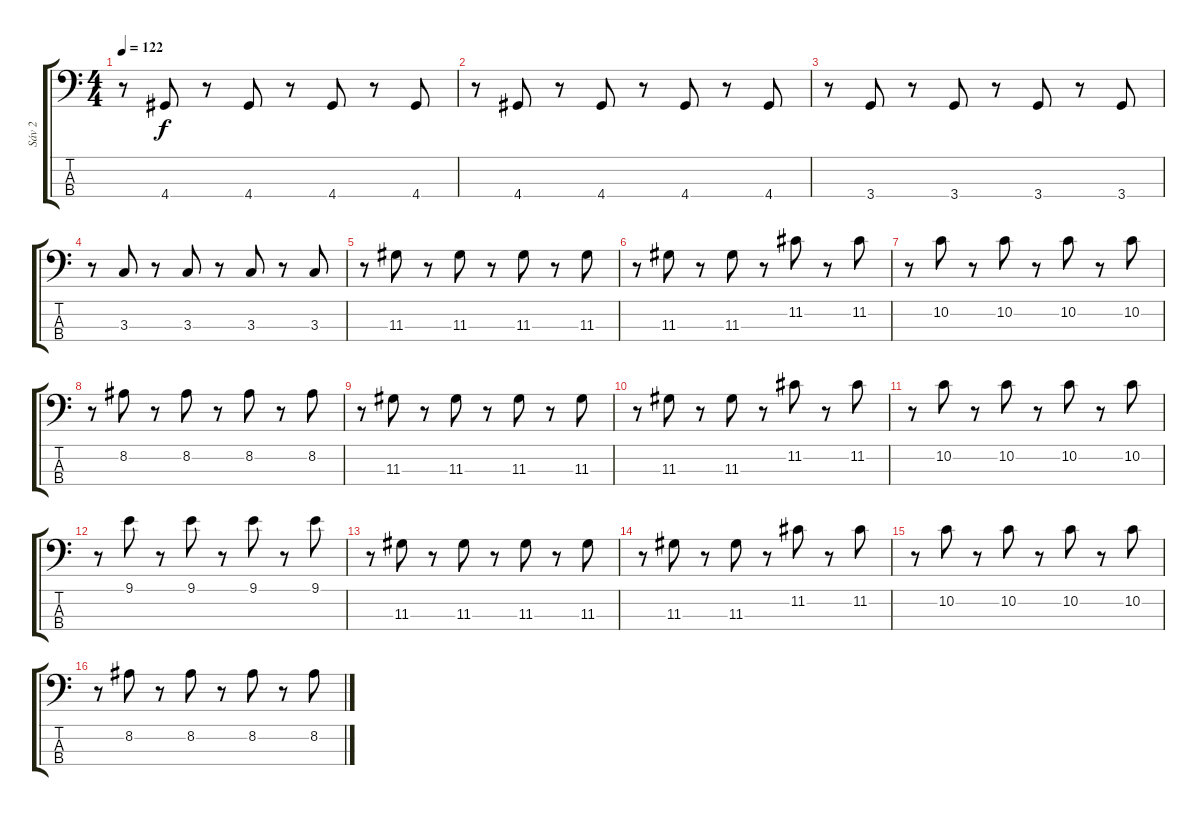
\track ("Sáv 2" "Sáv 2") {mute instrument electricbassfinger}
\staff {score tabs}
\tuning (G2 D2 A1 E1) {hide}
\ts (4 4)
\tempo 122
\clef f4
\ks c
r.8{dy f} 4.4.8 r.8 4.4.8 r.8 4.4.8 r.8 4.4.8 |
r.8 4.4.8 r.8 4.4.8 r.8 4.4.8 r.8 4.4.8 |
r.8 3.4.8 r.8 3.4.8 r.8 3.4.8 r.8 3.4.8 |
r.8 3.3.8 r.8 3.3.8 r.8 3.3.8 r.8 3.3.8 |
r.8 11.3.8 r.8 11.3.8 r.8 11.3.8 r.8 11.3.8 |
r.8 11.3.8 r.8 11.3.8 r.8 11.2.8 r.8 11.2.8 |
r.8 10.2.8 r.8 10.2.8 r.8 10.2.8 r.8 10.2.8 |
r.8 8.2.8 r.8 8.2.8 r.8 8.2.8 r.8 8.2.8 |
r.8 11.3.8 r.8 11.3.8 r.8 11.3.8 r.8 11.3.8 |
r.8 11.3.8 r.8 11.3.8 r.8 11.2.8 r.8 11.2.8 |
r.8 10.2.8 r.8 10.2.8 r.8 10.2.8 r.8 10.2.8 |
r.8 9.1.8 r.8 9.1.8 r.8 9.1.8 r.8 9.1.8 |
r.8 11.3.8 r.8 11.3.8 r.8 11.3.8 r.8 11.3.8 |
r.8 11.3.8 r.8 11.3.8 r.8 11.2.8 r.8 11.2.8 |
r.8 10.2.8 r.8 10.2.8 r.8 10.2.8 r.8 10.2.8 |
r.8 8.2.8 r.8 8.2.8 r.8 8.2.8 r.8 8.2.8
